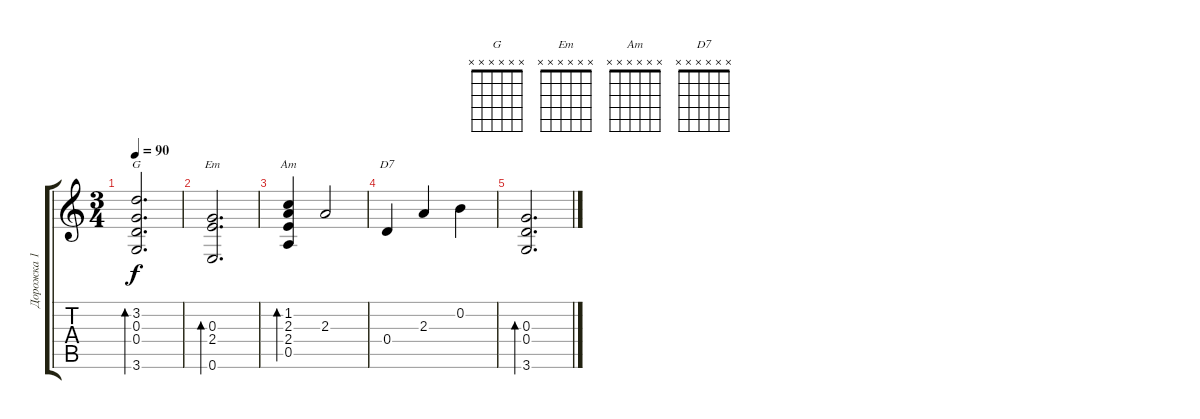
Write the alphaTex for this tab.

\track ("Дорожка 1" "Дорожка 1") {instrument acousticguitarsteel}
\staff {score tabs}
\tuning (E4 B3 G3 D3 A2 E2) {hide}
\chord ("G" x x x x x x)
\chord ("Em" x x x x x x)
\chord ("Am" x x x x x x)
\chord ("D7" x x x x x x)
\ts (3 4)
\tempo 90
\clef g2
\ks c
(3.2 0.3 0.4 3.6).2{d bd 120 ch "G" dy f} |
(0.3 2.4 0.6).2{d bd 240 ch "Em"} |
(1.2 2.3 2.4 0.5).4{bd 240 ch "Am"} 2.3.2 |
0.4.4{ch "D7"} 2.3.4 0.2.4 |
(0.3 0.4 3.6).2{d bd 120}
